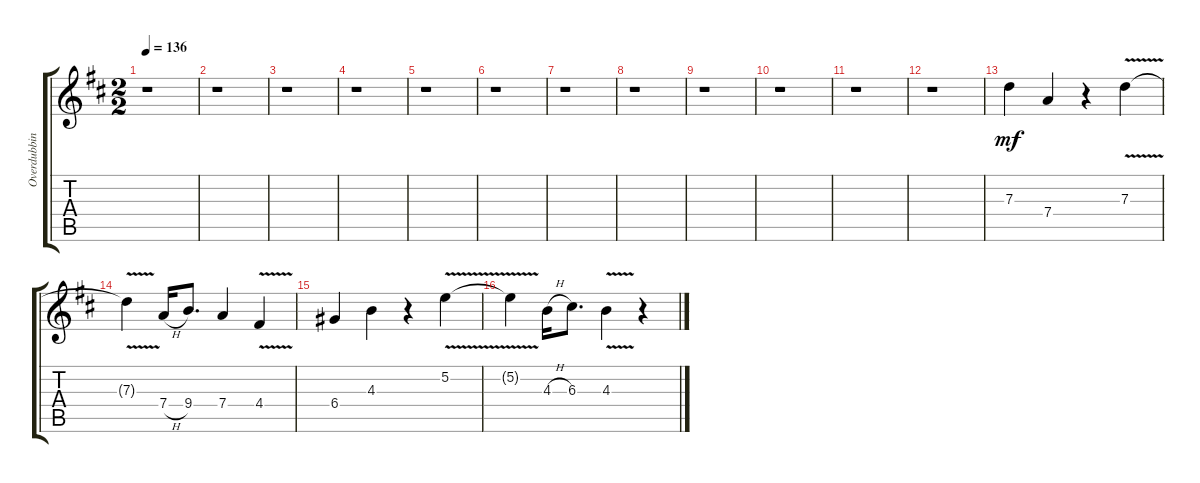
\track ("Overdubbing Gutiar II" "Overdubbin") {instrument electricguitarjazz}
\staff {score tabs}
\tuning (E4 B3 G3 D3 A2 E2) {hide}
\ts (2 2)
\tempo 136
\clef g2
\ks d
r.1{dy f} |
r.1 |
r.1 |
r.1 |
r.1 |
r.1 |
r.1 |
r.1 |
r.1 |
r.1 |
r.1 |
r.1 |
7.3.4{dy mf} 7.4.4 r.4 7.3{v}.4 |
7.3{t}.4 7.4{h}.16 9.4.8{d} 7.4.4 4.4{v}.4 |
6.4.4 4.3.4 r.4 5.2{v}.4 |
5.2{t}.4 4.3{h}.16 6.3.8{d} 4.3{v}.4 r.4
